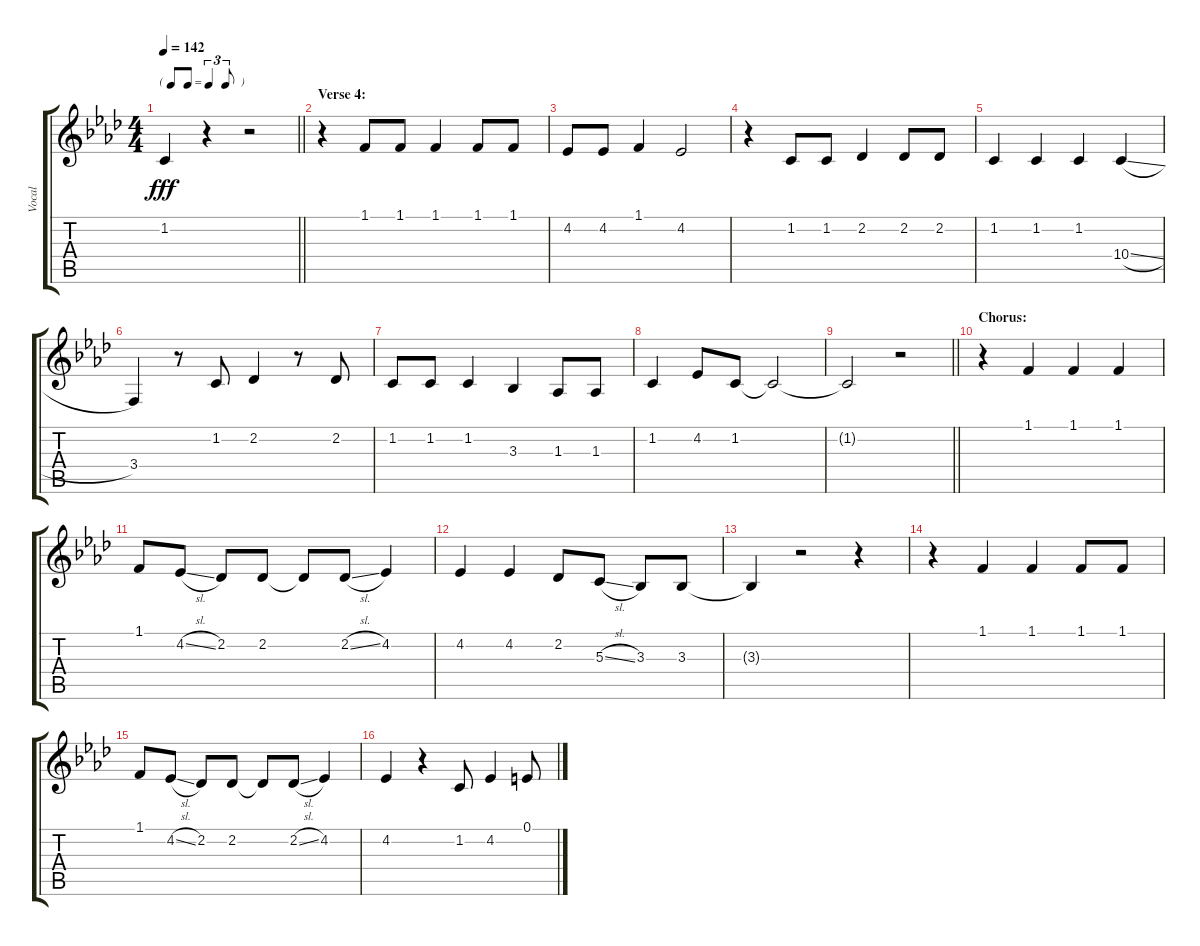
\track ("Vocal" "Vocal") {instrument altosax}
\staff {score tabs}
\tuning (E4 B3 G3 D3 A2 E2) {hide}
\ts (4 4)
\tf triplet8th
\tempo 142
\clef g2
\barLineRight lightlight
\ks ab
1.2{t}.4{dy fff} r.4 r.2 |
\section ("" "Verse 4:")
r.4 1.1.8 1.1.8 1.1.4 1.1.8 1.1.8 |
4.2.8 4.2.8 1.1.4 4.2.2 |
r.4 1.2.8 1.2.8 2.2.4 2.2.8 2.2.8 |
1.2.4 1.2.4 1.2.4 10.4{sl}.4 |
3.4.4 r.8 1.2.8 2.2.4 r.8 2.2.8 |
1.2.8 1.2.8 1.2.4 3.3.4 1.3.8 1.3.8 |
1.2.4 4.2.8 1.2.8 1.2{t}.2 |
\barLineRight lightlight
1.2{t}.2 r.2 |
\section ("" "Chorus:")
r.4 1.1.4 1.1.4 1.1.4 |
1.1.8 4.2{sl}.8 2.2.8 2.2.8 2.2{t}.8 2.2{sl}.8 4.2.4 |
4.2.4 4.2.4 2.2.8 5.3{sl}.8 3.3.8 3.3.8 |
3.3{t}.4 r.2 r.4 |
r.4 1.1.4 1.1.4 1.1.8 1.1.8 |
1.1.8 4.2{sl}.8 2.2.8 2.2.8 2.2{t}.8 2.2{sl}.8 4.2.4 |
4.2.4 r.4 1.2.8 4.2.4 0.1.8
